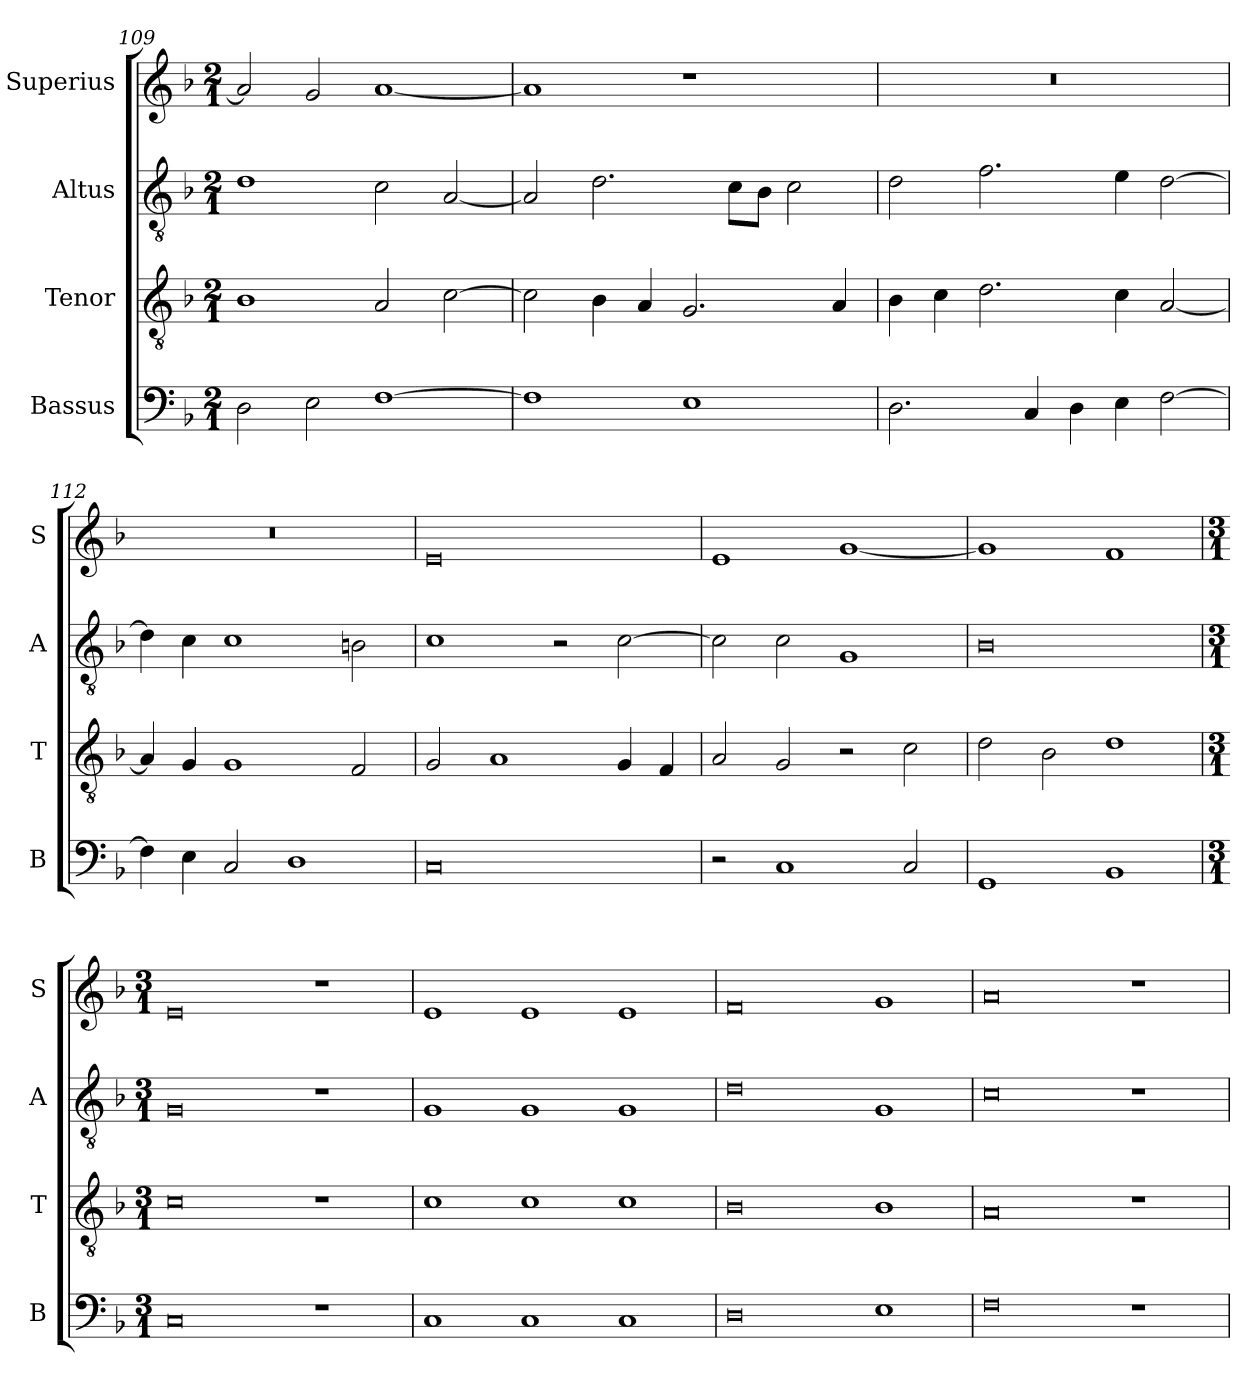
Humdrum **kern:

**kern	**kern	**kern	**kern
*part4	*part3	*part2	*part1
*staff4	*staff3	*staff2	*staff1
*I"Bassus	*I"Tenor	*I"Altus	*I"Superius
*I'B	*I'T	*I'A	*I'S
*clefF4	*clefGv2	*clefGv2	*clefG2
*k[b-]	*k[b-]	*k[b-]	*k[b-]
*F:	*F:	*F:	*F:
*M2/1	*M2/1	*M2/1	*M2/1
=109	=109	=109	=109
2D	1B-	1d	2a]
2E	.	.	2g
[1F	2A	2c	[1a
.	[2c	[2A	.
=110	=110	=110	=110
1F]	2c]	2A]	1a]
.	4B-	2.d	.
.	4A	.	.
1E	2.G	.	1r
.	.	8cL	.
.	.	8B-J	.
.	.	2c	.
.	4A	.	.
=111	=111	=111	=111
2.D	4B-	2d	0r
.	4c	.	.
.	2.d	2.f	.
4C	.	.	.
4D	.	.	.
4E	4c	4e	.
[2F	[2A	[2d	.
=112	=112	=112	=112
4F]	4A]	4d]	0r
4E	4G	4c	.
2C	1G	1c	.
1D	.	.	.
.	2F	2Bn	.
=113	=113	=113	=113
0C	2G	1c	0e
.	1A	.	.
.	.	2r	.
.	4G	[2c	.
.	4F	.	.
=114	=114	=114	=114
2r	2A	2c]	1e
1C	2G	2c	.
.	2r	1G	[1g
2C	2c	.	.
=115	=115	=115	=115
1GG	2d	0B-	1g]
.	2B-	.	.
1BB-	1d	.	1f
=	=	=	=
*M3/1	*M3/1	*M3/1	*M3/1
0C	0c	0G	0e
1r	1r	1r	1r
=116	=116	=116	=116
1C	1c	1G	1e
1C	1c	1G	1e
1C	1c	1G	1e
=117	=117	=117	=117
0D	0B-	0d	0f
1E	1B-	1G	1g
=118	=118	=118	=118
0F	0A	0c	0a
1r	1r	1r	1r
=	=	=	=
*-	*-	*-	*-
